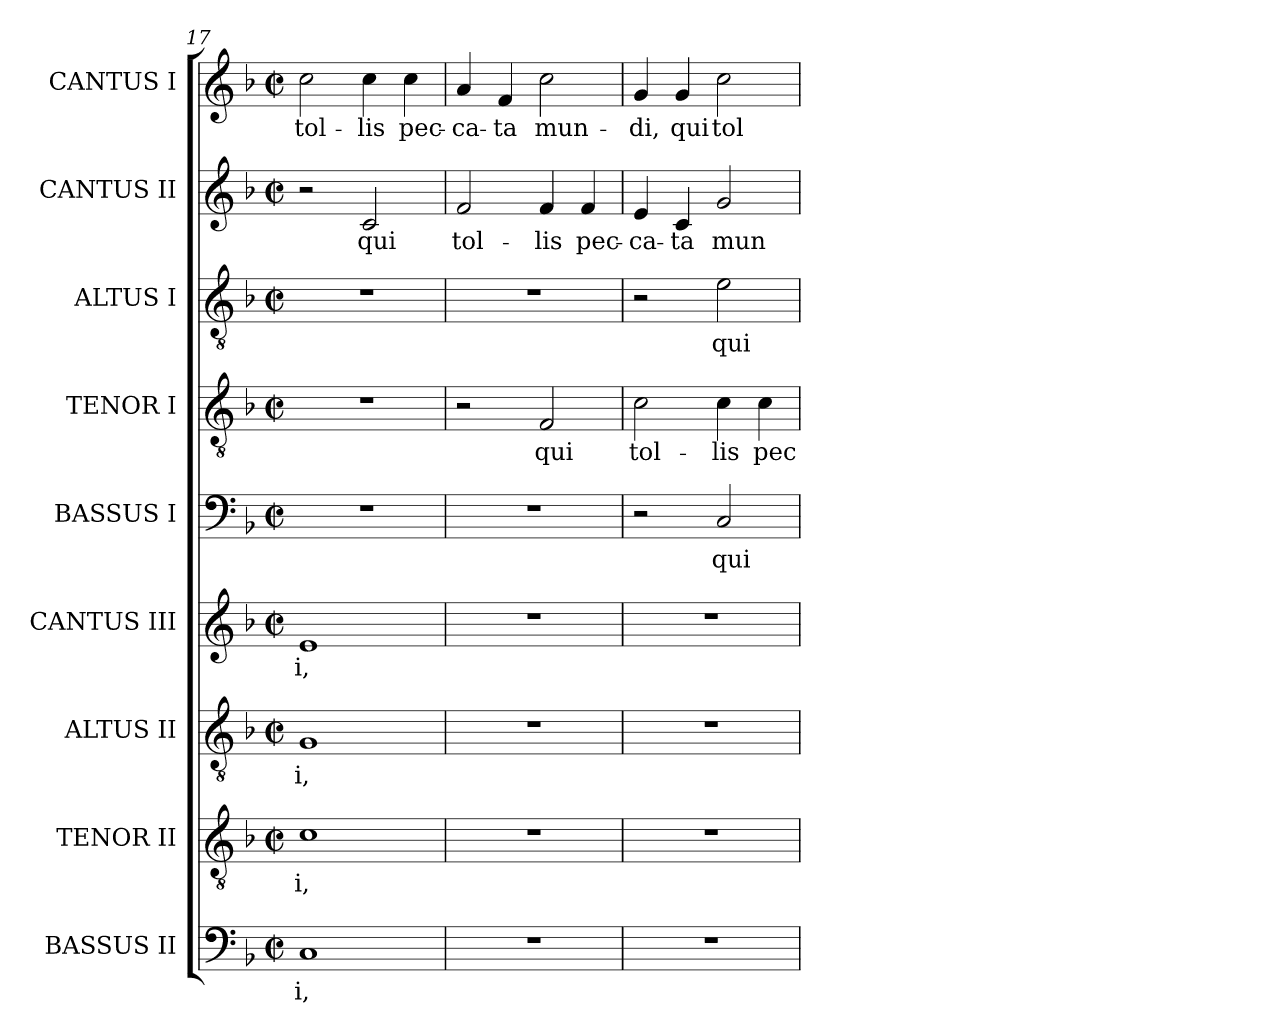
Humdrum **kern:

**kern	**text	**kern	**text	**kern	**text	**kern	**text	**kern	**text	**kern	**text	**kern	**text	**kern	**text	**kern	**text
*part9	*part9	*part8	*part8	*part7	*part7	*part6	*part6	*part5	*part5	*part4	*part4	*part3	*part3	*part2	*part2	*part1	*part1
*staff9	*staff9	*staff8	*staff8	*staff7	*staff7	*staff6	*staff6	*staff5	*staff5	*staff4	*staff4	*staff3	*staff3	*staff2	*staff2	*staff1	*staff1
*I"BASSUS II	*	*I"TENOR II	*	*I"ALTUS II	*	*I"CANTUS III	*	*I"BASSUS I	*	*I"TENOR I	*	*I"ALTUS I	*	*I"CANTUS II	*	*I"CANTUS I	*
*I'B. II	*	*I'T. II	*	*I'A. II	*	*I'C. III	*	*I'B. I	*	*I'T. I	*	*I'A. I	*	*I'C. II	*	*I'C. I	*
!!LO:PB:g=z
*clefF4	*	*clefGv2	*	*clefGv2	*	*clefG2	*	*clefF4	*	*clefGv2	*	*clefGv2	*	*clefG2	*	*clefG2	*
*	*	*ITrd7c12	*	*ITrd7c12	*	*	*	*	*	*ITrd7c12	*	*ITrd7c12	*	*	*	*	*
*k[b-]	*	*k[b-]	*	*k[b-]	*	*k[b-]	*	*k[b-]	*	*k[b-]	*	*k[b-]	*	*k[b-]	*	*k[b-]	*
*F:	*	*F:	*	*F:	*	*F:	*	*F:	*	*F:	*	*F:	*	*F:	*	*F:	*
*M2/2	*	*M2/2	*	*M2/2	*	*M2/2	*	*M2/2	*	*M2/2	*	*M2/2	*	*M2/2	*	*M2/2	*
*met(c|)	*	*met(c|)	*	*met(c|)	*	*met(c|)	*	*met(c|)	*	*met(c|)	*	*met(c|)	*	*met(c|)	*	*met(c|)	*
=17	=17	=17	=17	=17	=17	=17	=17	=17	=17	=17	=17	=17	=17	=17	=17	=17	=17
!	!LO:LY:b:color=#000000	!	!	!	!	!	!	!	!	!	!	!	!	!	!	!	!
!	!	!	!LO:LY:b:color=#000000	!	!	!	!	!	!	!	!	!	!	!	!	!	!
!	!	!	!	!	!LO:LY:b:color=#000000	!	!	!	!	!	!	!	!	!	!	!	!
!	!	!	!	!	!	!	!LO:LY:b:color=#000000	!	!	!	!	!	!	!	!	!	!
!	!	!	!	!	!	!	!	!	!	!	!	!	!	!	!	!	!LO:LY:b:color=#000000
1Ci	-i,	1Ci	-i,	1GGi	-i,	1ei	-i,	1r	.	1r	.	1r	.	2r	.	2cci\	tol-
!	!	!	!	!	!	!	!	!	!	!	!	!	!	!	!LO:LY:b:color=#000000	!	!
!	!	!	!	!	!	!	!	!	!	!	!	!	!	!	!	!	!LO:LY:b:color=#000000
.	.	.	.	.	.	.	.	.	.	.	.	.	.	2ci/	qui	4cci\	-lis
!	!	!	!	!	!	!	!	!	!	!	!	!	!	!	!	!	!LO:LY:b:color=#000000
.	.	.	.	.	.	.	.	.	.	.	.	.	.	.	.	4cci\	pec-
=18	=18	=18	=18	=18	=18	=18	=18	=18	=18	=18	=18	=18	=18	=18	=18	=18	=18
!	!	!	!	!	!	!	!	!	!	!	!	!	!	!	!LO:LY:b:color=#000000	!	!
!	!	!	!	!	!	!	!	!	!	!	!	!	!	!	!	!	!LO:LY:b:color=#000000
1r	.	1r	.	1r	.	1r	.	1r	.	2r	.	1r	.	2fi/	tol-	4ai/	-ca-
!	!	!	!	!	!	!	!	!	!	!	!	!	!	!	!	!	!LO:LY:b:color=#000000
.	.	.	.	.	.	.	.	.	.	.	.	.	.	.	.	4fi/	-ta
!	!	!	!	!	!	!	!	!	!	!	!LO:LY:b:color=#000000	!	!	!	!	!	!
!	!	!	!	!	!	!	!	!	!	!	!	!	!	!	!LO:LY:b:color=#000000	!	!
!	!	!	!	!	!	!	!	!	!	!	!	!	!	!	!	!	!LO:LY:b:color=#000000
.	.	.	.	.	.	.	.	.	.	2FFi/	qui	.	.	4fi/	-lis	2cci\	mun-
!	!	!	!	!	!	!	!	!	!	!	!	!	!	!	!LO:LY:b:color=#000000	!	!
.	.	.	.	.	.	.	.	.	.	.	.	.	.	4fi/	pec-	.	.
=19	=19	=19	=19	=19	=19	=19	=19	=19	=19	=19	=19	=19	=19	=19	=19	=19	=19
!	!	!	!	!	!	!	!	!	!	!	!LO:LY:b:color=#000000	!	!	!	!	!	!
!	!	!	!	!	!	!	!	!	!	!	!	!	!	!	!LO:LY:b:color=#000000	!	!
!	!	!	!	!	!	!	!	!	!	!	!	!	!	!	!	!	!LO:LY:b:color=#000000
1r	.	1r	.	1r	.	1r	.	2r	.	2Ci\	tol-	2r	.	4ei/	-ca-	4gi/	-di,
!	!	!	!	!	!	!	!	!	!	!	!	!	!	!	!LO:LY:b:color=#000000	!	!
!	!	!	!	!	!	!	!	!	!	!	!	!	!	!	!	!	!LO:LY:b:color=#000000
.	.	.	.	.	.	.	.	.	.	.	.	.	.	4ci/	-ta	4gi/	qui
!	!	!	!	!	!	!	!	!	!LO:LY:b:color=#000000	!	!	!	!	!	!	!	!
!	!	!	!	!	!	!	!	!	!	!	!LO:LY:b:color=#000000	!	!	!	!	!	!
!	!	!	!	!	!	!	!	!	!	!	!	!	!LO:LY:b:color=#000000	!	!	!	!
!	!	!	!	!	!	!	!	!	!	!	!	!	!	!	!LO:LY:b:color=#000000	!	!
!	!	!	!	!	!	!	!	!	!	!	!	!	!	!	!	!	!LO:LY:b:color=#000000
.	.	.	.	.	.	.	.	2Ci/	qui	4Ci\	-lis	2Ei\	qui	2gi/	mun-	2cci\	tol-
!	!	!	!	!	!	!	!	!	!	!	!LO:LY:b:color=#000000	!	!	!	!	!	!
.	.	.	.	.	.	.	.	.	.	4Ci\	pec-	.	.	.	.	.	.
=	=	=	=	=	=	=	=	=	=	=	=	=	=	=	=	=	=
*-	*-	*-	*-	*-	*-	*-	*-	*-	*-	*-	*-	*-	*-	*-	*-	*-	*-
